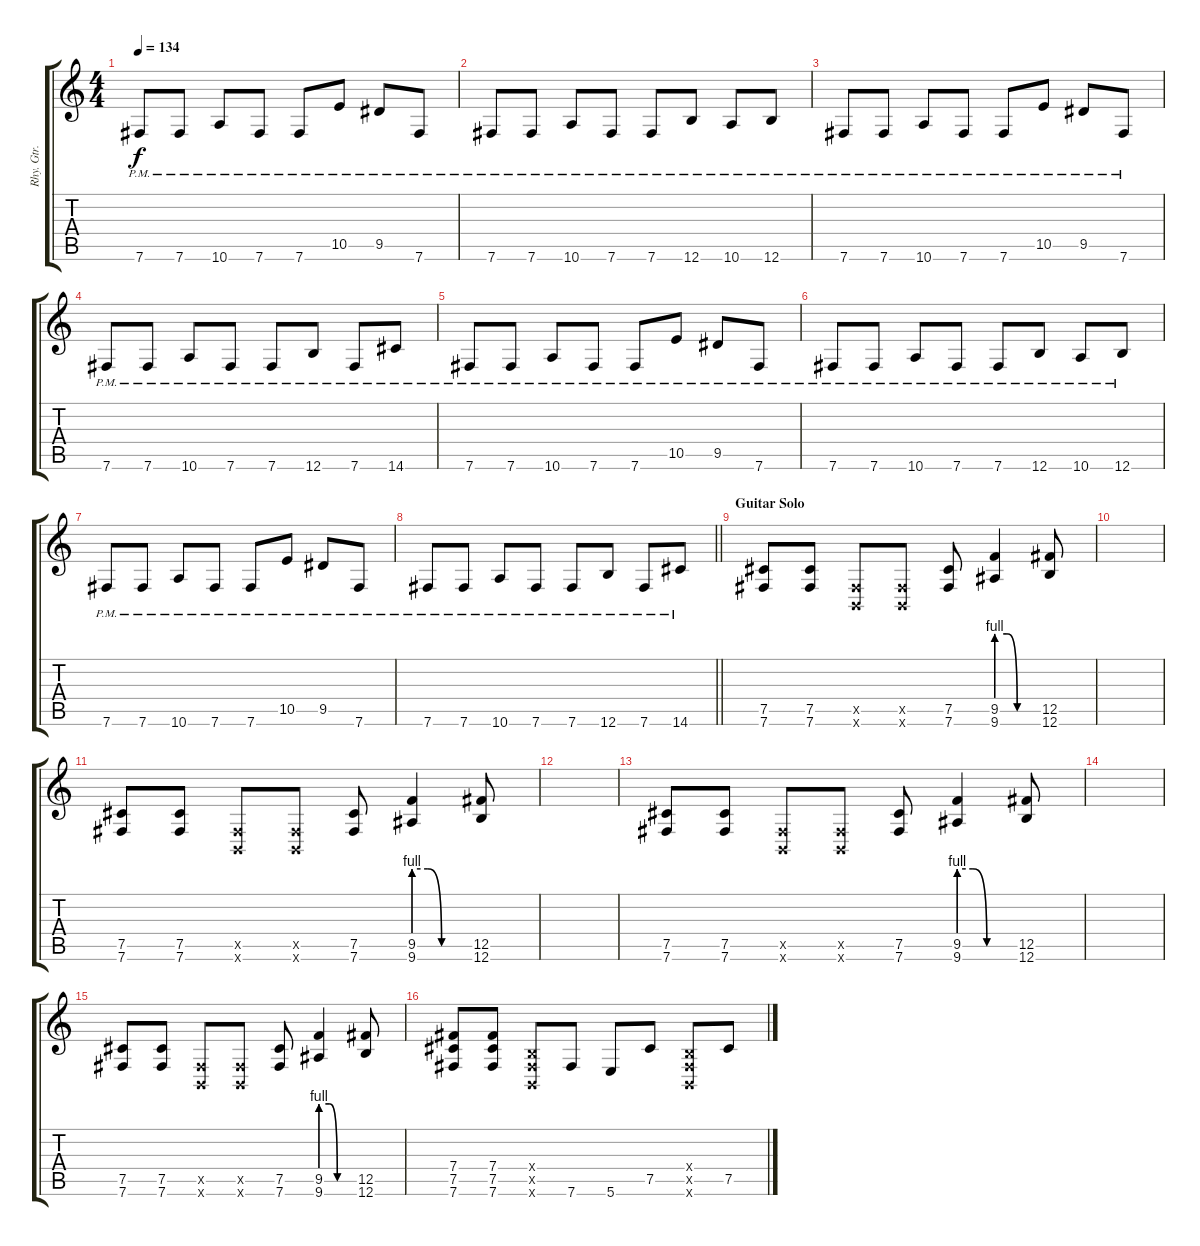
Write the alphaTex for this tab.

\track ("Rhy. Gtr. 2" "Rhy. Gtr. ") {instrument distortionguitar}
\staff {score tabs}
\tuning (Db4 Ab3 E3 B2 Gb2 B1) {hide}
\ts (4 4)
\tempo 134
\clef g2
\ks c
7.6{pm}.8{dy f} 7.6{pm}.8 10.6{pm}.8 7.6{pm}.8 7.6{pm}.8 10.5{pm}.8 9.5{pm}.8 7.6{pm}.8 |
7.6{pm}.8 7.6{pm}.8 10.6{pm}.8 7.6{pm}.8 7.6{pm}.8 12.6{pm}.8 10.6{pm}.8 12.6{pm}.8 |
7.6{pm}.8 7.6{pm}.8 10.6{pm}.8 7.6{pm}.8 7.6{pm}.8 10.5{pm}.8 9.5{pm}.8 7.6{pm}.8 |
7.6{pm}.8 7.6{pm}.8 10.6{pm}.8 7.6{pm}.8 7.6{pm}.8 12.6{pm}.8 7.6{pm}.8 14.6{pm}.8 |
7.6{pm}.8 7.6{pm}.8 10.6{pm}.8 7.6{pm}.8 7.6{pm}.8 10.5{pm}.8 9.5{pm}.8 7.6{pm}.8 |
7.6{pm}.8 7.6{pm}.8 10.6{pm}.8 7.6{pm}.8 7.6{pm}.8 12.6{pm}.8 10.6{pm}.8 12.6{pm}.8 |
7.6{pm}.8 7.6{pm}.8 10.6{pm}.8 7.6{pm}.8 7.6{pm}.8 10.5{pm}.8 9.5{pm}.8 7.6{pm}.8 |
\barLineRight lightlight
7.6{pm}.8 7.6{pm}.8 10.6{pm}.8 7.6{pm}.8 7.6{pm}.8 12.6{pm}.8 7.6{pm}.8 14.6{pm}.8 |
\section ("" "Guitar Solo")
(7.5 7.6).8 (7.5 7.6).8 (0.5{x} 0.6{x}).8 (0.5{x} 0.6{x}).8 (7.5 7.6).8 (9.5{be (custom 0 4 15 4 30 0 60 0)} 9.6{be (custom 0 4 15 4 30 0 60 0)}).4 (12.5 12.6).8 |
|
(7.5 7.6).8 (7.5 7.6).8 (0.5{x} 0.6{x}).8 (0.5{x} 0.6{x}).8 (7.5 7.6).8 (9.5{be (custom 0 4 15 4 30 0 60 0)} 9.6{be (custom 0 4 15 4 30 0 60 0)}).4 (12.5 12.6).8 |
|
(7.5 7.6).8 (7.5 7.6).8 (0.5{x} 0.6{x}).8 (0.5{x} 0.6{x}).8 (7.5 7.6).8 (9.5{be (custom 0 4 15 4 30 0 60 0)} 9.6{be (custom 0 4 15 4 30 0 60 0)}).4 (12.5 12.6).8 |
|
(7.5 7.6).8 (7.5 7.6).8 (0.5{x} 0.6{x}).8 (0.5{x} 0.6{x}).8 (7.5 7.6).8 (9.5{be (custom 0 4 15 4 30 0 60 0)} 9.6{be (custom 0 4 15 4 30 0 60 0)}).4 (12.5 12.6).8 |
(7.4 7.5 7.6).8 (7.4 7.5 7.6).8 (0.4{x} 0.5{x} 0.6{x}).8 7.6.8 5.6.8 7.5.8 (0.4{x} 0.5{x} 0.6{x}).8 7.5.8
